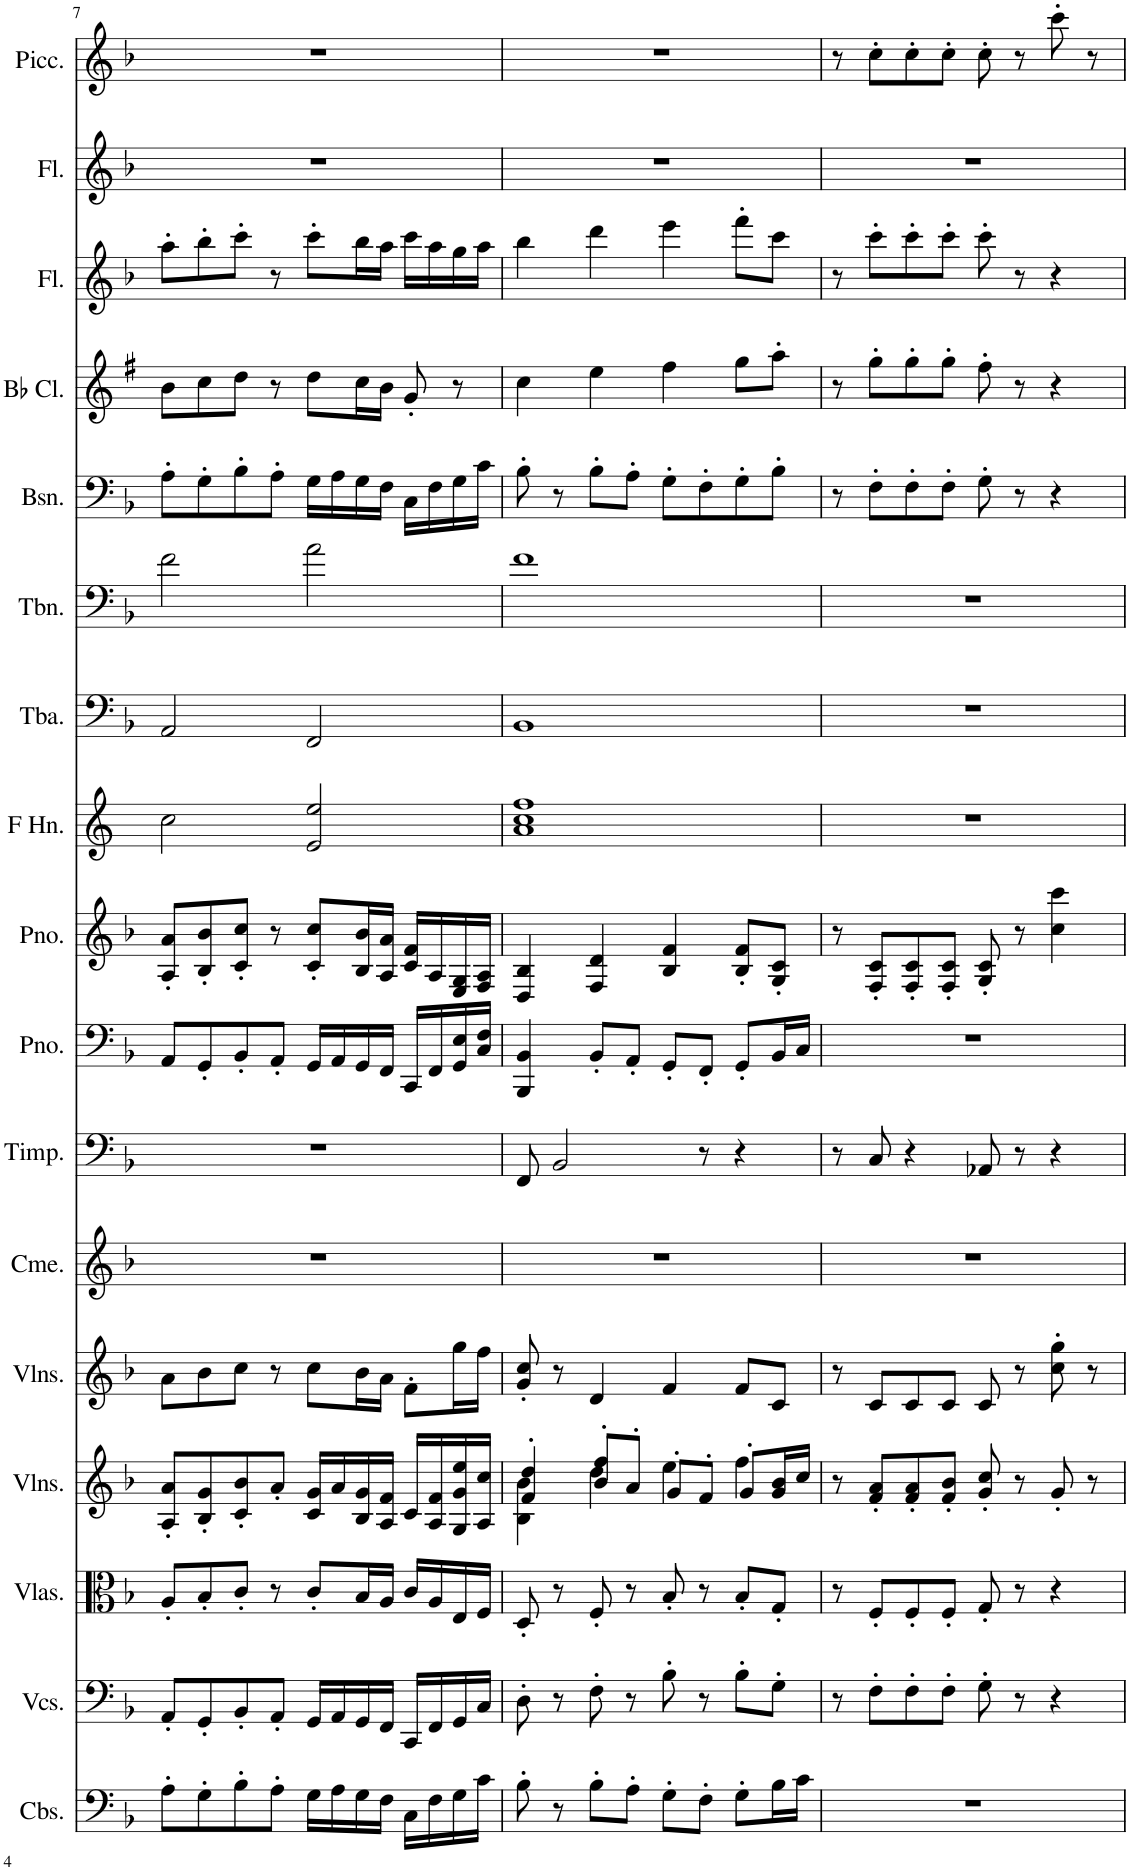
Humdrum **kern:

**kern	**kern	**kern	**kern	**kern	**kern	**kern	**kern	**kern	**kern	**kern	**kern	**kern	**kern	**kern	**kern	**kern
*part17	*part16	*part15	*part14	*part13	*part12	*part11	*part10	*part9	*part8	*part7	*part6	*part5	*part4	*part3	*part2	*part1
*staff17	*staff16	*staff15	*staff14	*staff13	*staff12	*staff11	*staff10	*staff9	*staff8	*staff7	*staff6	*staff5	*staff4	*staff3	*staff2	*staff1
*I"Contrabasses	*I"Violoncellos	*I"Violas	*I"Violins	*I"Violins	*I"Chimes	*I"Timpani	*I"Piano	*I"Piano	*I"Horn in F	*I"Tuba	*I"Trombone	*I"Bassoon	*I"Bb Clarinet	*I"Flute	*I"Flute	*I"Piccolo
*I'Cbs.	*I'Vcs.	*I'Vlas.	*I'Vlns.	*I'Vlns.	*I'Cme.	*I'Timp.	*I'Pno.	*I'Pno.	*	*I'Tba.	*I'Tbn.	*I'Bsn.	*I'Bb Cl.	*I'Fl.	*I'Fl.	*I'Picc.
!!LO:PB:g=z
*clefF4	*clefF4	*clefC3	*clefG2	*clefG2	*clefG2	*clefF4	*clefF4	*clefG2	*clefG2	*clefF4	*clefF4	*clefF4	*clefG2	*clefG2	*clefG2	*clefG2
*Trd7c12	*	*	*	*	*	*	*	*	*Trd4c7	*	*	*	*Trd1c2	*	*	*Trd-7c-12
*k[b-]	*k[b-]	*k[b-]	*k[b-]	*k[b-]	*k[b-]	*k[b-]	*k[b-]	*k[b-]	*k[]	*k[b-]	*k[b-]	*k[b-]	*k[f#]	*k[b-]	*k[b-]	*k[b-]
*M4/4	*M4/4	*M4/4	*M4/4	*M4/4	*M4/4	*M4/4	*M4/4	*M4/4	*M4/4	*M4/4	*M4/4	*M4/4	*M4/4	*M4/4	*M4/4	*M4/4
=7	=7	=7	=7	=7	=7	=7	=7	=7	=7	=7	=7	=7	=7	=7	=7	=7
8A'\L	8AA'/L	8A'/L	8A/' 8a/'L	8a\L	1r	1r	8AA/L	8A/' 8a/'L	2cc\	2AA/	2f\	8A'\L	8b\L	8aa'\L	1r	1r
8G'\	8GG'/	8B-'/	8B-/' 8g/'	8b-\	.	.	8GG'/	8B-/' 8b-/'	.	.	.	8G'\	8cc\	8bb-'\	.	.
8B-'\	8BB-'/	8c'/J	8c/' 8b-/'	8cc\J	.	.	8BB-'/	8c/' 8cc/'J	.	.	.	8B-'\	8dd\J	8ccc'\J	.	.
8A'\J	8AA'/J	8r	8a'/J	8r	.	.	8AA'/J	8r	.	.	.	8A'\J	8r	8r	.	.
16G\LL	16GG/LL	8c'/L	16c/ 16g/LL	8cc\L	.	.	16GG/LL	8c/' 8cc/'L	2e/ 2ee/	2FF/	2a\	16G\LL	8dd\L	8ccc'\L	.	.
16A\	16AA/	.	16a/	.	.	.	16AA/	.	.	.	.	16A\	.	.	.	.
16G\	16GG/	16B-/L	16B-/ 16g/	16b-\L	.	.	16GG/	16B-/ 16b-/L	.	.	.	16G\	16cc\L	16bb-\L	.	.
16F\JJ	16FF/JJ	16A/JJ	16A/ 16f/JJ	16a\JJ	.	.	16FF/JJ	16A/ 16a/JJ	.	.	.	16F\JJ	16b\JJ	16aa\JJ	.	.
16C\LL	16CC/LL	16c/LL	16c/LL	8f'\L	.	.	16CC/LL	16c/ 16f/LL	.	.	.	16C\LL	8g'/	16ccc\LL	.	.
16F\	16FF/	16A/	16A/ 16f/	.	.	.	16FF/	16A/	.	.	.	16F\	.	16aa\	.	.
16G\	16GG/	16E/	16G/ 16g/ 16ee/	16gg\L	.	.	16GG/ 16E/	16E/ 16G/	.	.	.	16G\	8r	16gg\	.	.
16c\JJ	16C/JJ	16F/JJ	16A/ 16cc/JJ	16ff\JJ	.	.	16C/ 16F/JJ	16F/ 16A/JJ	.	.	.	16c\JJ	.	16aa\JJ	.	.
=8	=8	=8	=8	=8	=8	=8	=8	=8	=8	=8	=8	=8	=8	=8	=8	=8
*	*	*	*^	*	*	*	*	*	*	*	*	*	*	*	*	*
8B-'\	8D'\	8D'/	4f/' 4dd/'	4B-\ 4b-\	8g/' 8cc/'	1r	8FF/	4BBB-/ 4BB-/	4D/ 4B-/	1a 1cc 1ff	1BB-	1f	8B-'\	4cc\	4bb-\	1r	1r
8r	8r	8r	.	.	8r	.	2BB-/	.	.	.	.	.	8r	.	.	.	.
8B-'\L	8F'\	8F'/	8b-/' 8ff/'L	4dd\	4d/	.	.	8BB-'/L	4F/ 4d/	.	.	.	8B-'\L	4ee\	4ddd\	.	.
8A'\J	8r	8r	8a'/J	.	.	.	.	8AA'/J	.	.	.	.	8A'\J	.	.	.	.
8G'\L	8B-'\	8B-'/	8g'/L	4ee\	4f/	.	.	8GG'/L	4B-/ 4f/	.	.	.	8G'\L	4ff#\	4eee\	.	.
8F'\J	8r	8r	8f'/J	.	.	.	8r	8FF'/J	.	.	.	.	8F'\	.	.	.	.
8G'\L	8B-'\L	8B-'/L	8g'/L	4ff\	8f/L	.	4r	8GG'/L	8B-/' 8f/'L	.	.	.	8G'\	8gg\L	8fff'\L	.	.
16B-\L	8G'\J	8G'/J	16g/ 16b-/L	.	8c/J	.	.	16BB-/L	8G/' 8c/'J	.	.	.	8B-'\J	8aa'\J	8ccc\J	.	.
16c\JJ	.	.	16cc/JJ	.	.	.	.	16C/JJ	.	.	.	.	.	.	.	.	.
*	*	*	*v	*v	*	*	*	*	*	*	*	*	*	*	*	*	*
=9	=9	=9	=9	=9	=9	=9	=9	=9	=9	=9	=9	=9	=9	=9	=9	=9
1r	8r	8r	8r	8r	1r	8r	1r	8r	1r	1r	1r	8r	8r	8r	1r	8r
.	8F'\L	8F'/L	8f/' 8a/'L	8c/L	.	8C/	.	8F/' 8c/'L	.	.	.	8F'\L	8gg'\L	8ccc'\L	.	8cc'\L
.	8F'\	8F'/	8f/' 8a/'	8c/	.	4r	.	8F/' 8c/'	.	.	.	8F'\	8gg'\	8ccc'\	.	8cc'\
.	8F'\J	8F'/J	8f/' 8b-/'J	8c/J	.	.	.	8F/' 8c/'J	.	.	.	8F'\J	8gg'\J	8ccc'\J	.	8cc'\J
.	8G'\	8G'/	8g/' 8cc/'	8c/	.	8AA-X/	.	8G/' 8c/'	.	.	.	8G'\	8ff#'\	8ccc'\	.	8cc'\
.	8r	8r	8r	8r	.	8r	.	8r	.	.	.	8r	8r	8r	.	8r
.	4r	4r	8g'/	8cc\' 8gg\'	.	4r	.	4cc\ 4ccc\	.	.	.	4r	4r	4r	.	8ccc'\
.	.	.	8r	8r	.	.	.	.	.	.	.	.	.	.	.	8r
=	=	=	=	=	=	=	=	=	=	=	=	=	=	=	=	=
*-	*-	*-	*-	*-	*-	*-	*-	*-	*-	*-	*-	*-	*-	*-	*-	*-
